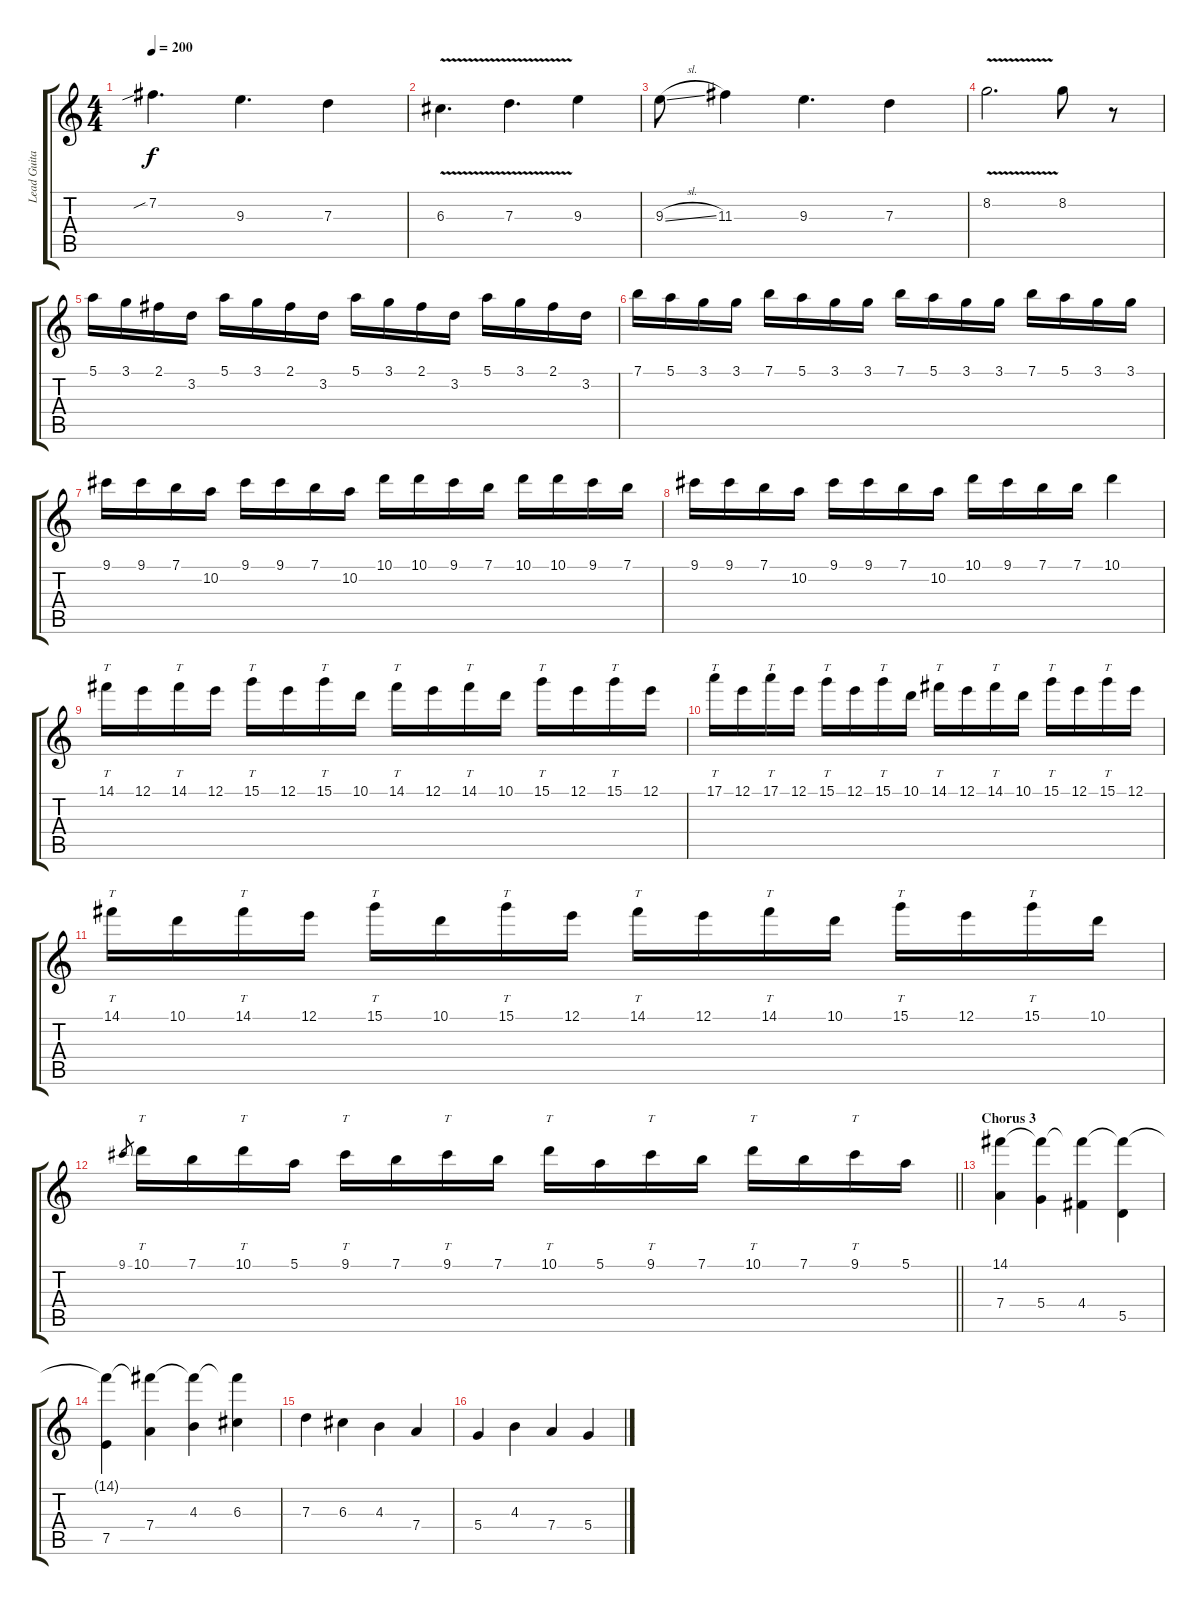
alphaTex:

\track ("Lead Guitar" "Lead Guita") {instrument distortionguitar}
\staff {score tabs}
\tuning (E4 B3 G3 D3 A2 E2) {hide}
\ts (4 4)
\tempo 200
\clef g2
\ks c
7.2{sib}.4{d dy f} 9.3.4{d} 7.3.4 |
6.3{v}.4{d} 7.3{v}.4{d} 9.3.4 |
9.3{sl}.8 11.3.4 9.3.4{d} 7.3.4 |
8.2{v}.2{d} 8.2.8 r.8 |
5.1.16 3.1.16 2.1.16 3.2.16 5.1.16 3.1.16 2.1.16 3.2.16 5.1.16 3.1.16 2.1.16 3.2.16 5.1.16 3.1.16 2.1.16 3.2.16 |
7.1.16 5.1.16 3.1.16 3.1.16 7.1.16 5.1.16 3.1.16 3.1.16 7.1.16 5.1.16 3.1.16 3.1.16 7.1.16 5.1.16 3.1.16 3.1.16 |
9.1.16 9.1.16 7.1.16 10.2.16 9.1.16 9.1.16 7.1.16 10.2.16 10.1.16 10.1.16 9.1.16 7.1.16 10.1.16 10.1.16 9.1.16 7.1.16 |
9.1.16 9.1.16 7.1.16 10.2.16 9.1.16 9.1.16 7.1.16 10.2.16 10.1.16 9.1.16 7.1.16 7.1.16 10.1.4 |
14.1.16{tt} 12.1.16 14.1.16{tt} 12.1.16 15.1.16{tt} 12.1.16 15.1.16{tt} 10.1.16 14.1.16{tt} 12.1.16 14.1.16{tt} 10.1.16 15.1.16{tt} 12.1.16 15.1.16{tt} 12.1.16 |
17.1.16{tt} 12.1.16 17.1.16{tt} 12.1.16 15.1.16{tt} 12.1.16 15.1.16{tt} 10.1.16 14.1.16{tt} 12.1.16 14.1.16{tt} 10.1.16 15.1.16{tt} 12.1.16 15.1.16{tt} 12.1.16 |
14.1.16{tt} 10.1.16 14.1.16{tt} 12.1.16 15.1.16{tt} 10.1.16 15.1.16{tt} 12.1.16 14.1.16{tt} 12.1.16 14.1.16{tt} 10.1.16 15.1.16{tt} 12.1.16 15.1.16{tt} 10.1.16 |
\barLineRight lightlight
9.1.8{gr} 10.1.16{tt} 7.1.16 10.1.16{tt} 5.1.16 9.1.16{tt} 7.1.16 9.1.16{tt} 7.1.16 10.1.16{tt} 5.1.16 9.1.16{tt} 7.1.16 10.1.16{tt} 7.1.16 9.1.16{tt} 5.1.16 |
\section ("" "Chorus 3")
(14.1 7.4).4 (14.1{t} 5.4).4 (14.1{t} 4.4).4 (14.1{t} 5.5).4 |
(14.1{t} 7.5).4 (14.1{t} 7.4).4 (14.1{t} 4.3).4 (14.1{t} 6.3).4 |
7.3.4 6.3.4 4.3.4 7.4.4 |
5.4.4 4.3.4 7.4.4 5.4.4
